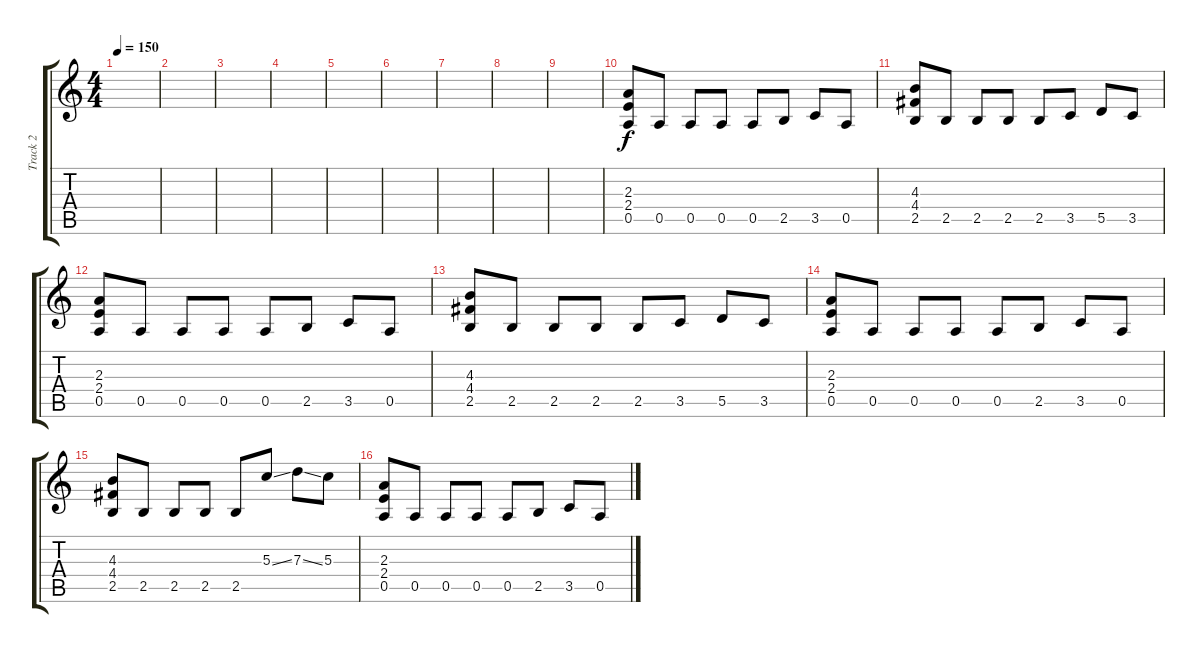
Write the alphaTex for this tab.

\track ("Track 2" "Track 2") {instrument distortionguitar}
\staff {score tabs}
\tuning (E4 B3 G3 D3 A2 E2) {hide}
\ts (4 4)
\tempo 150
\clef g2
\ks c
|
|
|
|
|
|
|
|
|
(2.3 2.4 0.5).8 0.5.8 0.5.8 0.5.8 0.5.8 2.5.8 3.5.8 0.5.8 |
(4.3 4.4 2.5).8 2.5.8 2.5.8 2.5.8 2.5.8 3.5.8 5.5.8 3.5.8 |
(2.3 2.4 0.5).8 0.5.8 0.5.8 0.5.8 0.5.8 2.5.8 3.5.8 0.5.8 |
(4.3 4.4 2.5).8 2.5.8 2.5.8 2.5.8 2.5.8 3.5.8 5.5.8 3.5.8 |
(2.3 2.4 0.5).8 0.5.8 0.5.8 0.5.8 0.5.8 2.5.8 3.5.8 0.5.8 |
(4.3 4.4 2.5).8 2.5.8 2.5.8 2.5.8 2.5.8 5.3{ss}.8 7.3{ss}.8 5.3.8 |
(2.3 2.4 0.5).8 0.5.8 0.5.8 0.5.8 0.5.8 2.5.8 3.5.8 0.5.8
